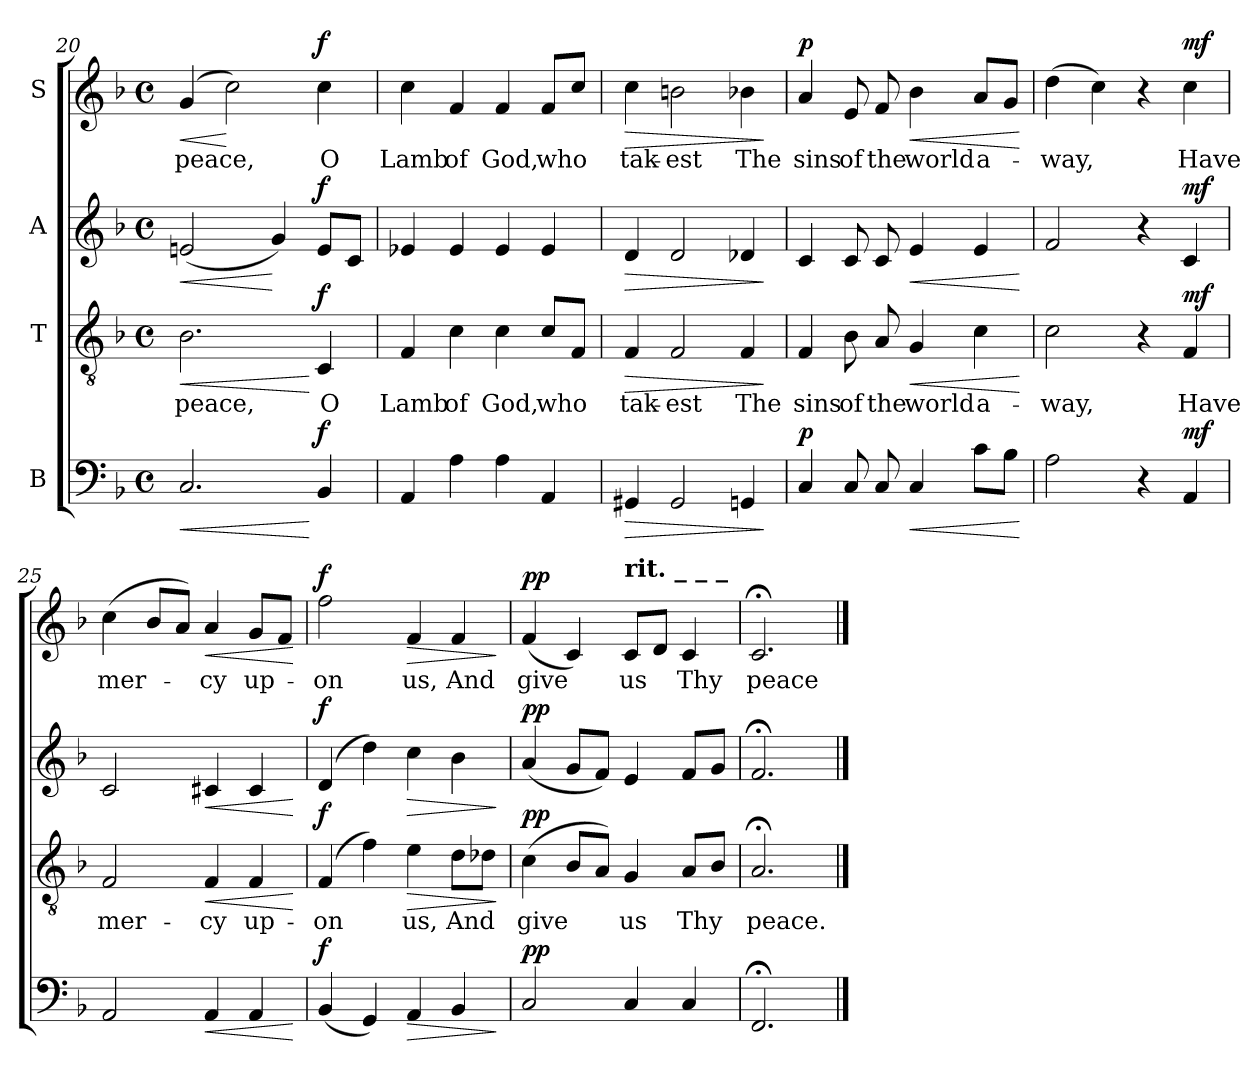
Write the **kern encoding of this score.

**kern	**dynam	**kern	**text	**dynam	**kern	**dynam	**kern	**text	**dynam
*part4	*part4	*part3	*part3	*part3	*part2	*part2	*part1	*part1	*part1
*staff4	*staff4	*staff3	*staff3	*staff3	*staff2	*staff2	*staff1	*staff1	*staff1
*I"B	*	*I"T	*	*	*I"A	*	*I"S	*	*
*clefF4	*	*clefGv2	*	*	*clefG2	*	*clefG2	*	*
*k[b-]	*	*k[b-]	*	*	*k[b-]	*	*k[b-]	*	*
*M4/4	*	*M4/4	*	*	*M4/4	*	*M4/4	*	*
*met(c)	*	*met(c)	*	*	*met(c)	*	*met(c)	*	*
=20	=20	=20	=20	=20	=20	=20	=20	=20	=20
!	!LO:HP:b	!	!	!LO:HP:b	!	!LO:HP:b	!	!	!LO:HP:b
2.C/	<	2.B-\	peace,	<	(2en/	<	(4g/	peace,	<
.	.	.	.	.	.	.	2cc\)	.	[
.	.	.	.	.	4g/)	[	.	.	.
!	!LO:DY:n=1:a	!	!	!LO:DY:n=1:a	!	!LO:DY:a	!	!	!LO:DY:a
4BB-/	[ f	4C/	O	[ f	8e/L	f	4cc\	O	f
.	.	.	.	.	8c/J	.	.	.	.
!!LO:LB:g=z
=21	=21	=21	=21	=21	=21	=21	=21	=21	=21
4AA/	.	4F/	Lamb	.	4e-X/	.	4cc\	Lamb	.
4A\	.	4c\	of	.	4e-/	.	4f/	of	.
4A\	.	4c\	God,	.	4e-/	.	4f/	God,	.
4AA/	.	8c/L	who	.	4e-/	.	8f/L	who	.
.	.	8F/J	.	.	.	.	8cc/J	.	.
=22	=22	=22	=22	=22	=22	=22	=22	=22	=22
!	!LO:HP:b	!	!	!LO:HP:b	!	!LO:HP:b	!	!	!LO:HP:b
4GG#X/	>	4F/	tak-	>	4d/	>	4cc\	tak-	>
2GG#/	.	2F/	est	.	2d/	.	2bn\	-est	.
4GGn/	.	4F/	The	.	4d-X/	.	4b-X\	The	.
.	]	.	.	]	.	]	.	.	]
=23	=23	=23	=23	=23	=23	=23	=23	=23	=23
!	!LO:DY:a	!	!	!	!	!	!	!	!LO:DY:a
4C/	p	4F/	sins	.	4c/	.	4a/	sins	p
8C/	.	8B-\	of	.	8c/	.	8e/	of	.
8C/	.	8A/	the	.	8c/	.	8f/	the	.
!	!LO:HP:b	!	!	!LO:HP:b	!	!LO:HP:b	!	!	!LO:HP:b
4C/	<	4G/	world	<	4e/	<	4b-\	world	<
8c\L	.	4c\	a-	.	4e/	.	8a/L	-a-	.
8B-\J	.	.	.	.	.	.	8g/J	.	.
.	[	.	.	[	.	[	.	.	[
=24	=24	=24	=24	=24	=24	=24	=24	=24	=24
2A\	.	2c\	way,	.	2f/	.	(4dd\	-way,	.
.	.	.	.	.	.	.	4cc\)	.	.
4r	.	4r	.	.	4r	.	4r	.	.
!	!LO:DY:a	!	!	!LO:DY:a	!	!LO:DY:a	!	!	!LO:DY:a
4AA/	mf	4F/	Have	mf	4c/	mf	4cc\	Have	mf
!!LO:LB:g=z
=25	=25	=25	=25	=25	=25	=25	=25	=25	=25
2AA/	.	2F/	mer-	.	2c/	.	(4cc\	mer-	.
.	.	.	.	.	.	.	8b-/L	.	.
.	.	.	.	.	.	.	8a/J)	.	.
!	!LO:HP:b	!	!	!LO:HP:b	!	!LO:HP:b	!	!	!LO:HP:b
4AA/	<	4F/	cy	<	4c#X/	<	4a/	-cy	<
4AA/	.	4F/	up-	.	4c#/	.	8g/L	up-	.
.	.	.	.	.	.	.	8f/J	.	.
.	[	.	.	[	.	[	.	.	[
=26	=26	=26	=26	=26	=26	=26	=26	=26	=26
!	!LO:DY:a	!	!	!LO:DY:a	!	!LO:DY:a	!	!	!LO:DY:a
(4BB-/	f	(4F/	on	f	(4d/	f	2ff\	-on	f
4GG/)	.	4f\)	.	.	4dd\)	.	.	.	.
!	!LO:HP:b	!	!	!LO:HP:b	!	!LO:HP:b	!	!	!LO:HP:b
4AA/	>	4e\	us,	>	4cc\	>	4f/	us,	>
4BB-/	.	8d\L	And	.	4b-\	.	4f/	And	.
.	.	8d-X\J	.	.	.	.	.	.	.
.	]	.	.	]	.	]	.	.	]
=27	=27	=27	=27	=27	=27	=27	=27	=27	=27
!	!LO:DY:a	!	!	!LO:DY:a	!	!LO:DY:a	!	!	!LO:DY:a
2C/	pp	(4c\	give	pp	(4a/	pp	(4f/	give	pp
.	.	8B-/L	.	.	8g/L	.	4c/)	.	.
.	.	8A/J)	.	.	8f/J)	.	.	.	.
!	!	!	!	!	!	!	!LO:TX:a:B:t=rit.   _    _    _	!	!
4C/	.	4G/	us	.	4e/	.	8c/L	us	.
.	.	.	.	.	.	.	8d/J	.	.
4C/	.	8A/L	Thy	.	8f/L	.	4c/	Thy	.
.	.	8B-/J	.	.	8g/J	.	.	.	.
=28	=28	=28	=28	=28	=28	=28	=28	=28	=28
2.FF;/	.	2.A;</	peace.	.	2.f;</	.	2.c;</	peace	.
==	==	==	==	==	==	==	==	==	==
*-	*-	*-	*-	*-	*-	*-	*-	*-	*-
